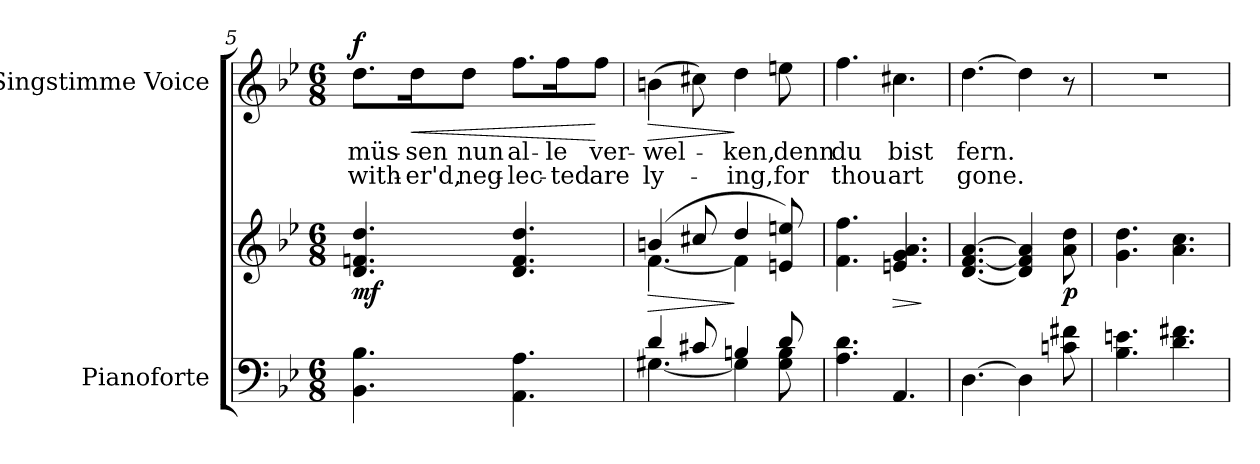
**kern	**kern	**dynam	**kern	**text	**text	**dynam
*part2	*part2	*part2	*part1	*part1	*part1	*part1
*staff3	*staff2	*staff2/3	*staff1	*staff1	*staff1	*staff1
*I"Pianoforte	*	*	*I"Singstimme Voice	*	*	*
*I'Pno	*	*	*	*	*	*
*clefF4	*clefG2	*	*clefG2	*	*	*
*k[b-e-]	*k[b-e-]	*	*k[b-e-]	*	*	*
*M6/8	*M6/8	*	*M6/8	*	*	*
=5	=5	=5	=5	=5	=5	=5
!	!	!LO:DY:b	!	!	!	!LO:DY:a
4.BB-\ 4.B-\	4.d/ 4.fn/ 4.dd/	mf	8.dd\L	müs-	with-	f
!	!	!	!	!	!	!LO:HP:b
.	.	.	16dd\K	-sen	-er'd,	<
.	.	.	8dd\J	nun	neg-	.
4.AA\ 4.A\	4.d/ 4.f/ 4.dd/	.	8.ff\L	al-	-lec-	.
.	.	.	16ff\K	-le	-ted	.
.	.	.	8ff\J	ver-	are	[
=6	=6	=6	=6	=6	=6	=6
*^	*	*	*	*	*	*
!	!	!	!LO:HP:b	!	!	!	!LO:HP:b
*	*	*^	*	*	*	*	*
4d/	[4.G#X\	(4bn/	[4.f\	>	(4bn\	-wel-	ly-	>
8c#X/	.	8cc#X/	.	.	8cc#X\)	.	.	.
4Bn/	4G#\]	4dd/	4f\]	]	4dd\	-ken,	-ing,	]
8d/	8G#\ 8B\	8en/ 8een/)	8ryy	.	8een\	denn	for	.
*v	*v	*	*	*	*	*	*	*
*	*v	*v	*	*	*	*	*
=7	=7	=7	=7	=7	=7	=7
4.A\ 4.d\	4.f\ 4.ff\	.	4.ff\	du	thou	.
!	!	!LO:HP:b	!	!	!	!
4.AA/	4.en/ 4.g/ 4.a/	>	4.cc#X\	bist	art	.
.	.	]	.	.	.	.
=8	=8	=8	=8	=8	=8	=8
[4.D\	[4.d/ [4.f/ [4.a/	.	[4.dd\	fern.	gone.	.
4D\]	4d/] 4f/] 4a/]	.	4dd\]	.	.	.
!	!	!LO:DY:b	!	!	!	!
8cn\ 8f#X\	8a\ 8dd\	p	8r	.	.	.
=9	=9	=9	=9	=9	=9	=9
4.B-\ 4.en\	4.g\ 4.dd\	.	2.r	.	.	.
4.d\ 4.f#X\	4.a\ 4.cc\	.	.	.	.	.
=	=	=	=	=	=	=
*-	*-	*-	*-	*-	*-	*-
